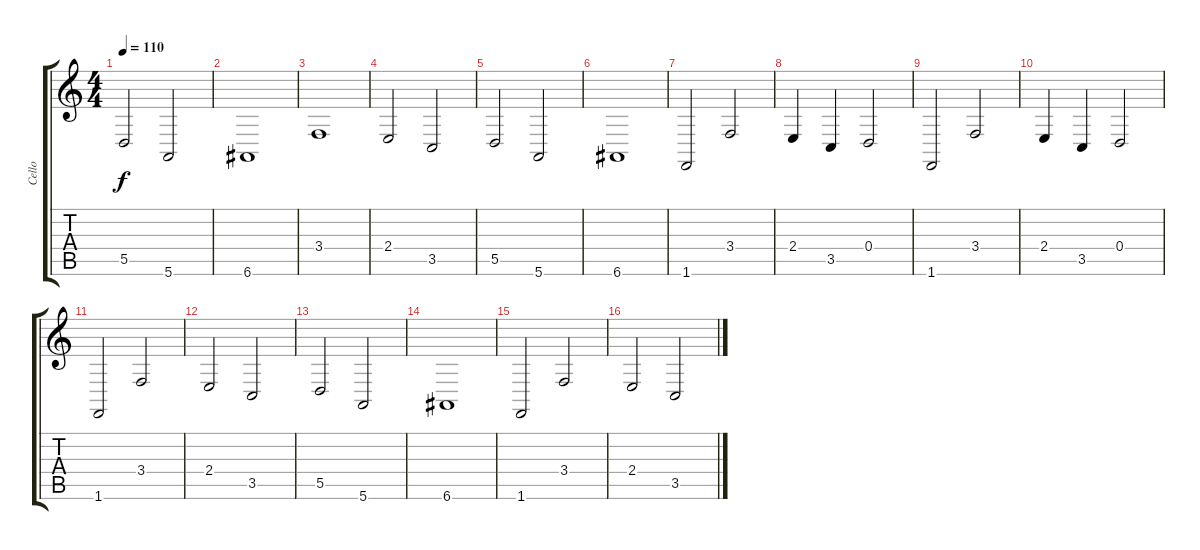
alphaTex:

\track ("Cello" "Cello") {instrument cello}
\staff {score tabs}
\tuning (E4 B3 G3 D3 A2 E2) {hide}
\ts (4 4)
\tempo 110
\clef g2
\ks c
5.5.2{dy f} 5.6.2 |
6.6.1 |
3.4.1 |
2.4.2 3.5.2 |
5.5.2 5.6.2 |
6.6.1 |
1.6.2 3.4.2 |
2.4.4 3.5.4 0.4.2 |
1.6.2 3.4.2 |
2.4.4 3.5.4 0.4.2 |
1.6.2 3.4.2 |
2.4.2 3.5.2 |
5.5.2 5.6.2 |
6.6.1 |
1.6.2 3.4.2 |
2.4.2 3.5.2
